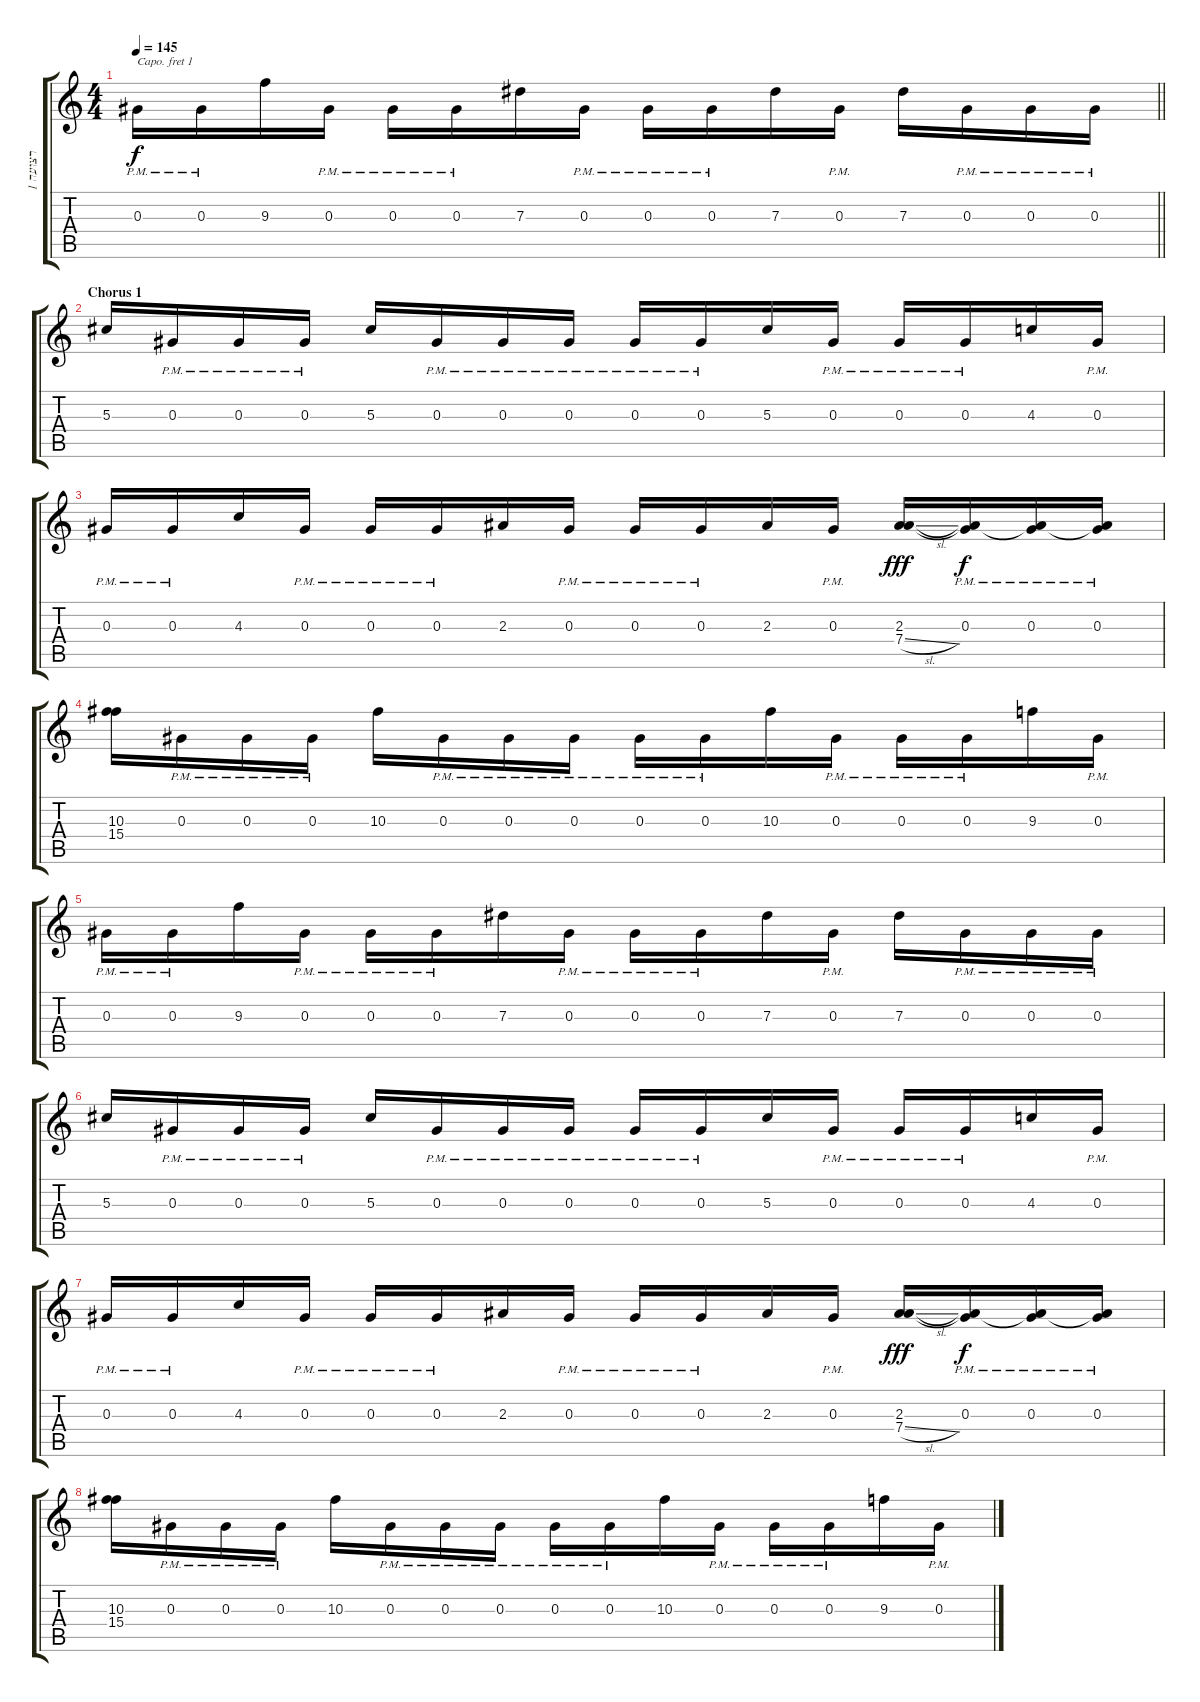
\track ("רצועה 1" "רצועה 1") {instrument electricguitarclean}
\staff {score tabs}
\capo 1
\tuning (E4 B3 G3 D3 A2 E2) {hide}
\ts (4 4)
\tempo 145
\clef g2
\barLineRight lightlight
\ks c
0.3{pm}.16{dy f} 0.3{pm}.16 9.3.16 0.3{pm}.16 0.3{pm}.16 0.3{pm}.16 7.3.16 0.3{pm}.16 0.3{pm}.16 0.3{pm}.16 7.3.16 0.3{pm}.16 7.3.16 0.3{pm}.16 0.3{pm}.16 0.3{pm}.16 |
\section ("" "Chorus 1")
5.3.16{volume 9} 0.3{pm}.16 0.3{pm}.16 0.3{pm}.16 5.3.16 0.3{pm}.16 0.3{pm}.16 0.3{pm}.16 0.3{pm}.16 0.3{pm}.16 5.3.16 0.3{pm}.16 0.3{pm}.16 0.3{pm}.16 4.3.16 0.3{pm}.16 |
0.3{pm}.16 0.3{pm}.16 4.3.16 0.3{pm}.16 0.3{pm}.16 0.3{pm}.16 2.3.16 0.3{pm}.16 0.3{pm}.16 0.3{pm}.16 2.3.16 0.3{pm}.16 (2.3 7.4{sl}).16{dy fff} (0.3{pm} 7.4{t}).16{dy f} (0.3{pm} 7.4{t}).16 (0.3{pm} 7.4{t}).16 |
(10.3 15.4).16 0.3{pm}.16 0.3{pm}.16 0.3{pm}.16 10.3.16 0.3{pm}.16 0.3{pm}.16 0.3{pm}.16 0.3{pm}.16 0.3{pm}.16 10.3.16 0.3{pm}.16 0.3{pm}.16 0.3{pm}.16 9.3.16 0.3{pm}.16 |
0.3{pm}.16 0.3{pm}.16 9.3.16 0.3{pm}.16 0.3{pm}.16 0.3{pm}.16 7.3.16 0.3{pm}.16 0.3{pm}.16 0.3{pm}.16 7.3.16 0.3{pm}.16 7.3.16 0.3{pm}.16 0.3{pm}.16 0.3{pm}.16 |
5.3.16{volume 9} 0.3{pm}.16 0.3{pm}.16 0.3{pm}.16 5.3.16 0.3{pm}.16 0.3{pm}.16 0.3{pm}.16 0.3{pm}.16 0.3{pm}.16 5.3.16 0.3{pm}.16 0.3{pm}.16 0.3{pm}.16 4.3.16 0.3{pm}.16 |
0.3{pm}.16 0.3{pm}.16 4.3.16 0.3{pm}.16 0.3{pm}.16 0.3{pm}.16 2.3.16 0.3{pm}.16 0.3{pm}.16 0.3{pm}.16 2.3.16 0.3{pm}.16 (2.3 7.4{sl}).16{dy fff} (0.3{pm} 7.4{t}).16{dy f} (0.3{pm} 7.4{t}).16 (0.3{pm} 7.4{t}).16 |
(10.3 15.4).16{volume 13} 0.3{pm}.16 0.3{pm}.16 0.3{pm}.16 10.3.16 0.3{pm}.16 0.3{pm}.16 0.3{pm}.16 0.3{pm}.16 0.3{pm}.16 10.3.16 0.3{pm}.16 0.3{pm}.16 0.3{pm}.16 9.3.16 0.3{pm}.16
